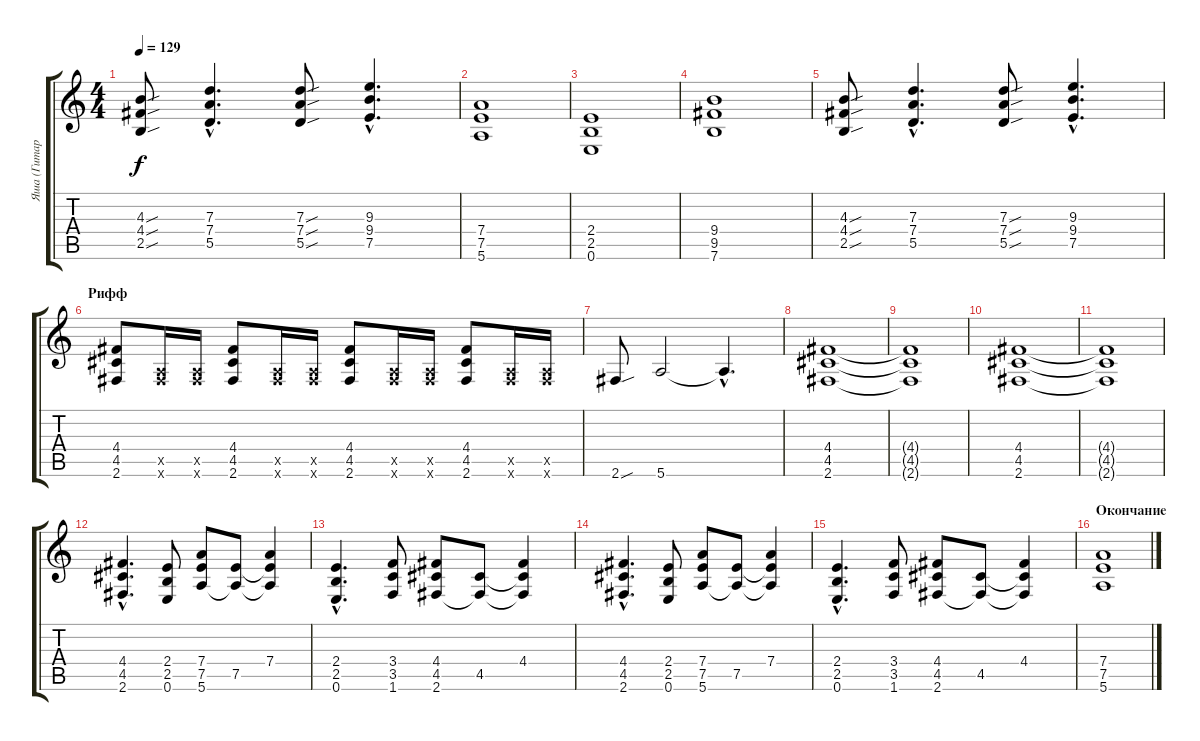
\track ("Яша (Гитара 2)" "Яша (Гитар") {instrument overdrivenguitar}
\staff {score tabs}
\tuning (E4 B3 G3 D3 A2 E2) {hide}
\ts (4 4)
\tempo 129
\clef g2
\ks c
(4.3{sou} 4.4{sou} 2.5{sou}).8{dy f} (7.3{hac} 7.4{hac} 5.5{hac}).4{d} (7.3{sou} 7.4{sou} 5.5{sou}).8 (9.3{hac} 9.4{hac} 7.5{hac}).4{d} |
(7.4 7.5 5.6).1 |
(2.4 2.5 0.6).1 |
(9.4 9.5 7.6).1 |
(4.3{sou} 4.4{sou} 2.5{sou}).8 (7.3{hac} 7.4{hac} 5.5{hac}).4{d} (7.3{sou} 7.4{sou} 5.5{sou}).8 (9.3{hac} 9.4{hac} 7.5{hac}).4{d} |
\section ("" "Рифф")
(4.4 4.5 2.6).8 (0.5{x} 2.6{x}).16 (0.5{x} 2.6{x}).16 (4.4 4.5 2.6).8 (0.5{x} 2.6{x}).16 (0.5{x} 2.6{x}).16 (4.4 4.5 2.6).8 (0.5{x} 2.6{x}).16 (0.5{x} 2.6{x}).16 (4.4 4.5 2.6).8 (0.5{x} 2.6{x}).16 (0.5{x} 2.6{x}).16 |
2.6{sou}.8 5.6.2 5.6{hac t}.4{d} |
(4.4 4.5 2.6).1 |
(4.4{t} 4.5{t} 2.6{t}).1 |
(4.4 4.5 2.6).1 |
(4.4{t} 4.5{t} 2.6{t}).1 |
(4.4{hac} 4.5{hac} 2.6{hac}).4{d} (2.4 2.5 0.6).8 (7.4 7.5 5.6).8 (7.5 5.6{t}).8 (7.4 7.5{t} 5.6{t}).4 |
(2.4{hac} 2.5{hac} 0.6{hac}).4{d} (3.4 3.5 1.6).8 (4.4 4.5 2.6).8 (4.5 2.6{t}).8 (4.4 4.5{t} 2.6{t}).4 |
(4.4{hac} 4.5{hac} 2.6{hac}).4{d} (2.4 2.5 0.6).8 (7.4 7.5 5.6).8 (7.5 5.6{t}).8 (7.4 7.5{t} 5.6{t}).4 |
(2.4{hac} 2.5{hac} 0.6{hac}).4{d} (3.4 3.5 1.6).8 (4.4 4.5 2.6).8 (4.5 2.6{t}).8 (4.4 4.5{t} 2.6{t}).4 |
\section ("" "Окончание")
(7.4 7.5 5.6).1
